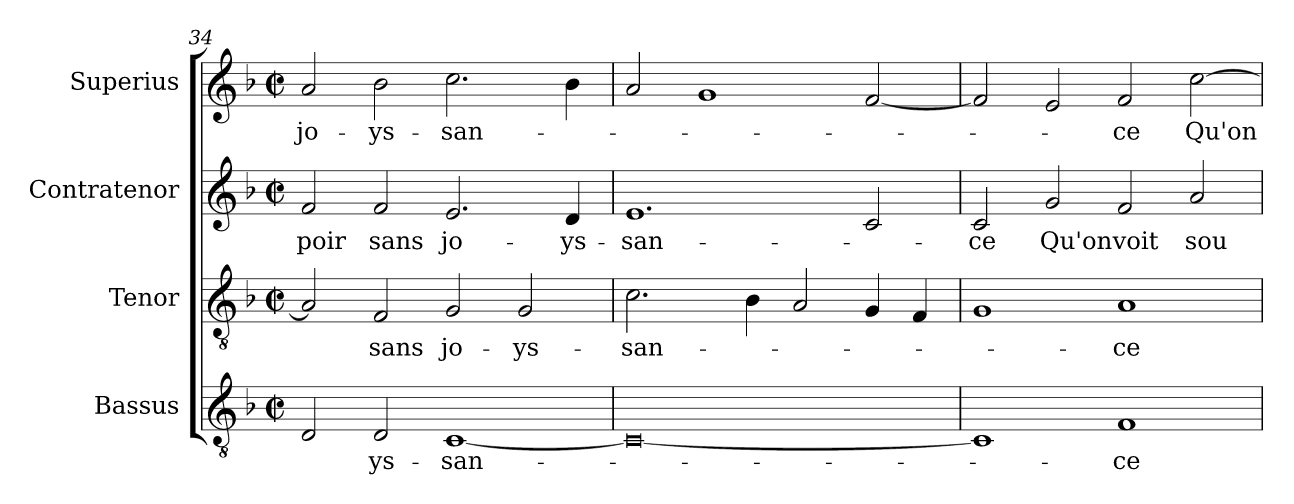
**kern	**text	**kern	**text	**kern	**text	**kern	**text
*part4	*part4	*part3	*part3	*part2	*part2	*part1	*part1
*staff4	*staff4	*staff3	*staff3	*staff2	*staff2	*staff1	*staff1
*I"Bassus	*	*I"Tenor	*	*I"Contratenor	*	*I"Superius	*
*	*	*I'T.	*	*	*	*I'S.	*
*clefGv2	*	*clefGv2	*	*clefG2	*	*clefG2	*
*k[b-]	*	*k[b-]	*	*k[b-]	*	*k[b-]	*
*F:	*	*F:	*	*F:	*	*F:	*
*M2/2	*	*M2/2	*	*M2/2	*	*M2/2	*
*met(c|)	*	*met(c|)	*	*met(c|)	*	*met(c|)	*
=34	=34	=34	=34	=34	=34	=34	=34
2D/	.	2A/]	.	2f/	-poir	2a/	jo-
2D/	-ys-	2F/	sans	2f/	sans	2b-\	-ys-
[1C/	-san-	2G/	jo-	2.e/	jo-	2.cc\	-san-
.	.	2G/	-ys-	.	.	.	.
.	.	.	.	4d/	-ys-	4b-\	.
=35	=35	=35	=35	=35	=35	=35	=35
0C/_	.	2.c\	-san-	1.e/	-san-	2a/	.
.	.	.	.	.	.	1g/	.
.	.	4B-\	.	.	.	.	.
.	.	2A/	.	.	.	.	.
.	.	4G/	.	2c/	.	[2f/	.
.	.	4F/	.	.	.	.	.
=36	=36	=36	=36	=36	=36	=36	=36
1C/]	.	1G/	.	2c/	-ce	2f/]	.
.	.	.	.	2g/	Qu'on	2e/	.
1F/	-ce	1A/	-ce	2f/	voit	2f/	-ce
.	.	.	.	2a/	sou-	[2cc\	Qu'on
=	=	=	=	=	=	=	=
*-	*-	*-	*-	*-	*-	*-	*-
